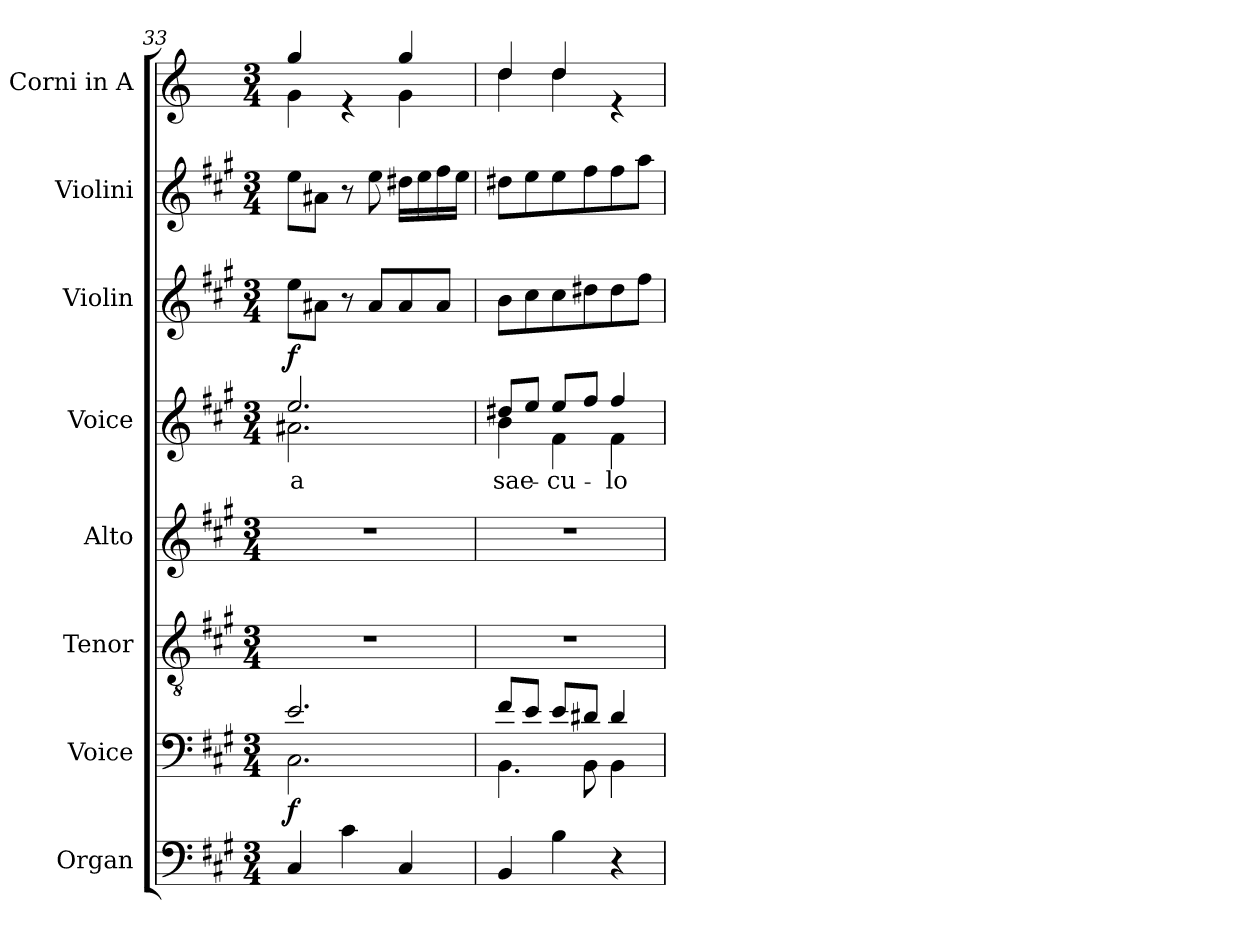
**kern	**kern	**dynam	**kern	**kern	**kern	**text	**dynam	**kern	**kern	**kern
*part8	*part7	*part7	*part6	*part5	*part4	*part4	*part4	*part3	*part2	*part1
*staff8	*staff7	*staff7	*staff6	*staff5	*staff4	*staff4	*staff4	*staff3	*staff2	*staff1
*I"Organ	*I"Voice	*	*I"Tenor	*I"Alto	*I"Voice	*	*	*I"Violin	*I"Violini	*I"Corni in A
*	*	*	*	*	*	*	*	*I'Vln	*I'Vln	*
*clefF4	*clefF4	*	*clefGv2	*clefG2	*clefG2	*	*	*clefG2	*clefG2	*clefG2
*	*	*	*	*	*	*	*	*	*	*ITrd2c3
*k[f#c#g#]	*k[f#c#g#]	*	*k[f#c#g#]	*k[f#c#g#]	*k[f#c#g#]	*	*	*k[f#c#g#]	*k[f#c#g#]	*k[f#c#g#]
*M3/4	*M3/4	*	*M3/4	*M3/4	*M3/4	*	*	*M3/4	*M3/4	*M3/4
=33	=33	=33	=33	=33	=33	=33	=33	=33	=33	=33
*	*^	*	*	*	*	*	*	*	*	*
!	!	!	!LO:DY:b	!	!	!	!LO:LY:b	!LO:DY:b	!	!	!
*	*	*	*	*	*	*^	*	*	*	*	*^
4C#/	2.e/	2.C#\	f	2.r	2.r	2.ee/	2.a#X\	a	f	8ee\L	8ee\L	4ee/	4e\
.	.	.	.	.	.	.	.	.	.	8a#X\J	8a#X\J	.	.
4c#\	.	.	.	.	.	.	.	.	.	8r	8r	4re	4ryy
.	.	.	.	.	.	.	.	.	.	8a#/L	8ee\	.	.
4C#/	.	.	.	.	.	.	.	.	.	8a#/	16dd#X\LL	4ee/	4e\
.	.	.	.	.	.	.	.	.	.	.	16ee\	.	.
.	.	.	.	.	.	.	.	.	.	8a#/J	16ff#\	.	.
.	.	.	.	.	.	.	.	.	.	.	16ee\JJ	.	.
=34	=34	=34	=34	=34	=34	=34	=34	=34	=34	=34	=34	=34	=34
!	!	!	!	!	!	!	!	!LO:LY:b	!	!	!	!	!
4BB/	8f#/L	4.BB\	.	2.r	2.r	8dd#X/L	4b\	sae-	.	8b\L	8dd#X\L	4b/	4b\
.	8e/J	.	.	.	.	8ee/J	.	.	.	8cc#\	8ee\	.	.
!	!	!	!	!	!	!	!	!LO:LY:b	!	!	!	!	!
4B\	8e/L	.	.	.	.	8ee/L	4f#\	-cu-	.	8cc#\	8ee\	4b/	4b\
.	8d#X/J	8BB\	.	.	.	8ff#/J	.	.	.	8dd#X\	8ff#\	.	.
!	!	!	!	!	!	!	!	!LO:LY:b	!	!	!	!	!
4r	4d#/	4BB\	.	.	.	4ff#/	4f#\	-lo	.	8dd#\	8ff#\	4re	4ryy
.	.	.	.	.	.	.	.	.	.	8ff#\J	8aa\J	.	.
*	*v	*v	*	*	*	*v	*v	*	*	*	*	*v	*v
=	=	=	=	=	=	=	=	=	=	=
*-	*-	*-	*-	*-	*-	*-	*-	*-	*-	*-
